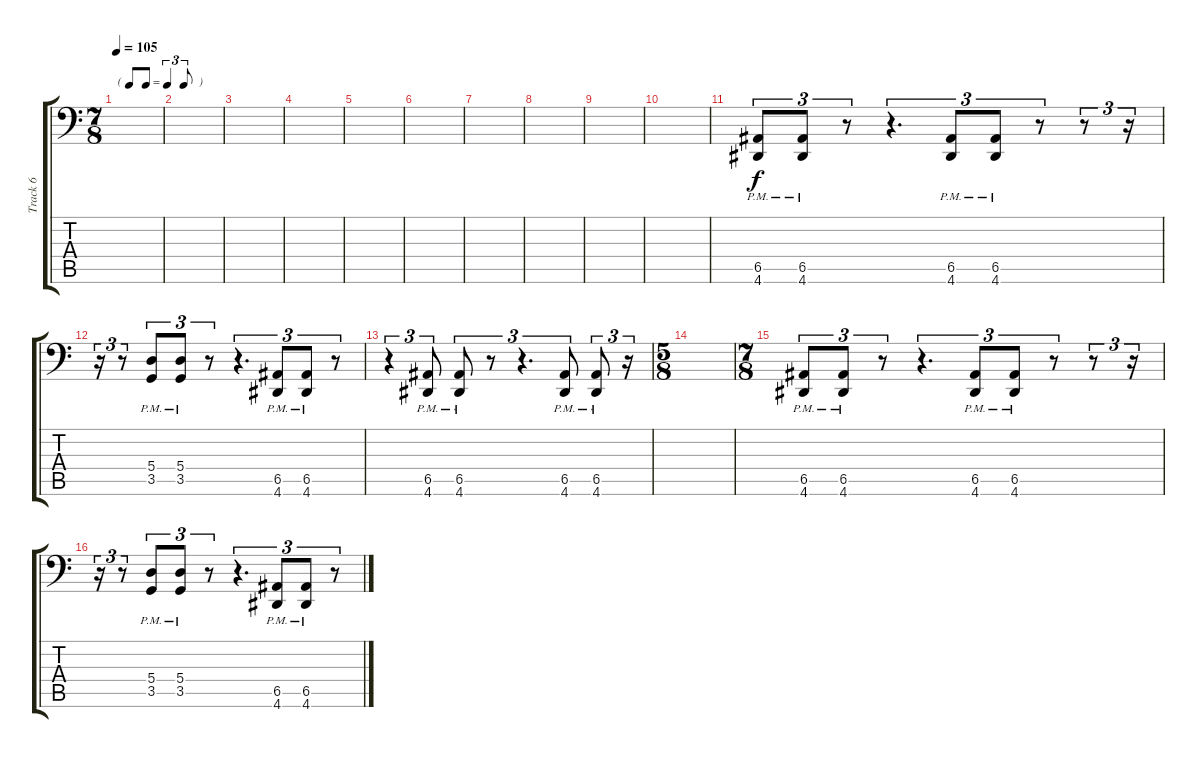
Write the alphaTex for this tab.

\track ("Track 6" "Track 6") {instrument distortionguitar}
\staff {score tabs}
\tuning (C3 G2 D2 A1 E1 B0) {hide}
\ts (7 8)
\tf triplet8th
\tempo 105
\clef f4
\ks c
|
|
|
|
|
|
|
|
|
|
(6.5{pm} 4.6{pm}).8{tu (3 2)} (6.5{pm} 4.6{pm}).8{tu (3 2)} r.8{tu (3 2)} r.4{d tu (3 2)} (6.5{pm} 4.6{pm}).8{tu (3 2)} (6.5{pm} 4.6{pm}).8{tu (3 2)} r.8{tu (3 2)} r.8{tu (3 2)} r.16{tu (3 2)} |
r.16{tu (3 2)} r.8{tu (3 2)} (5.4{pm} 3.5{pm}).8{tu (3 2)} (5.4{pm} 3.5{pm}).8{tu (3 2)} r.8{tu (3 2)} r.4{d tu (3 2)} (6.5{pm} 4.6{pm}).8{tu (3 2)} (6.5{pm} 4.6{pm}).8{tu (3 2)} r.8{tu (3 2)} |
r.4{tu (3 2)} (6.5{pm} 4.6{pm}).8{tu (3 2)} (6.5{pm} 4.6{pm}).8{tu (3 2)} r.8{tu (3 2)} r.4{d tu (3 2)} (6.5{pm} 4.6{pm}).8{tu (3 2)} (6.5{pm} 4.6{pm}).8{tu (3 2)} r.16{tu (3 2)} |
\ts (5 8)
|
\ts (7 8)
(6.5{pm} 4.6{pm}).8{tu (3 2)} (6.5{pm} 4.6{pm}).8{tu (3 2)} r.8{tu (3 2)} r.4{d tu (3 2)} (6.5{pm} 4.6{pm}).8{tu (3 2)} (6.5{pm} 4.6{pm}).8{tu (3 2)} r.8{tu (3 2)} r.8{tu (3 2)} r.16{tu (3 2)} |
r.16{tu (3 2)} r.8{tu (3 2)} (5.4{pm} 3.5{pm}).8{tu (3 2)} (5.4{pm} 3.5{pm}).8{tu (3 2)} r.8{tu (3 2)} r.4{d tu (3 2)} (6.5{pm} 4.6{pm}).8{tu (3 2)} (6.5{pm} 4.6{pm}).8{tu (3 2)} r.8{tu (3 2)}
